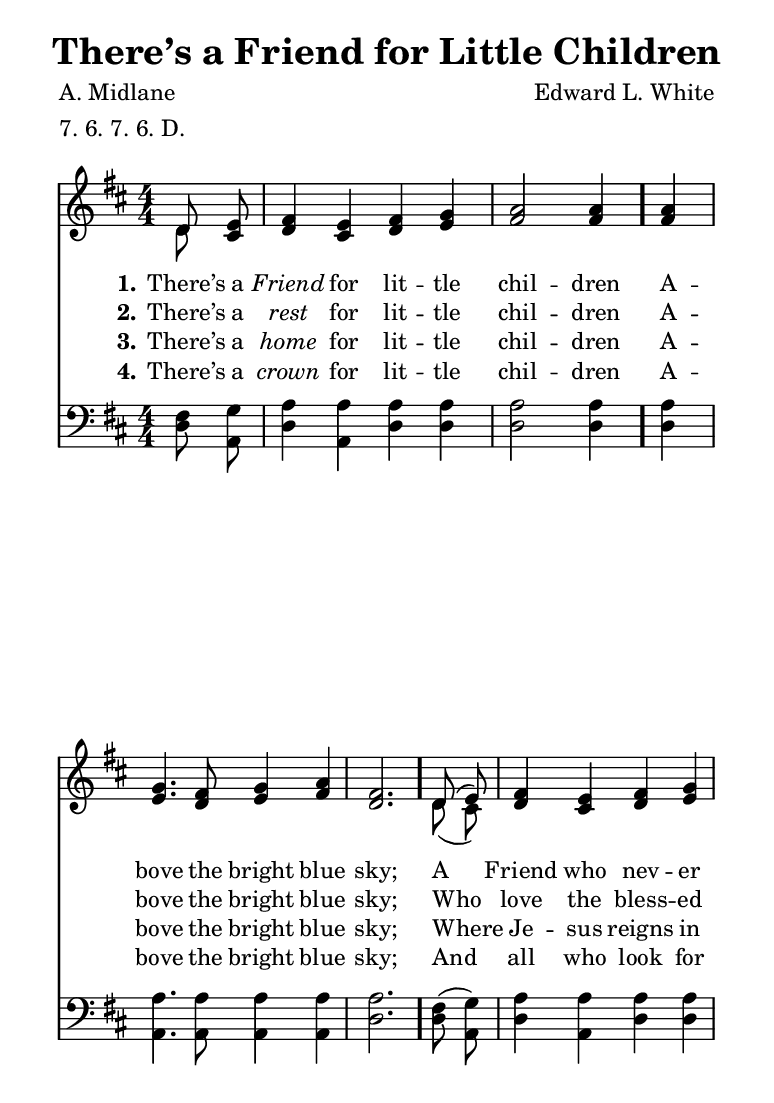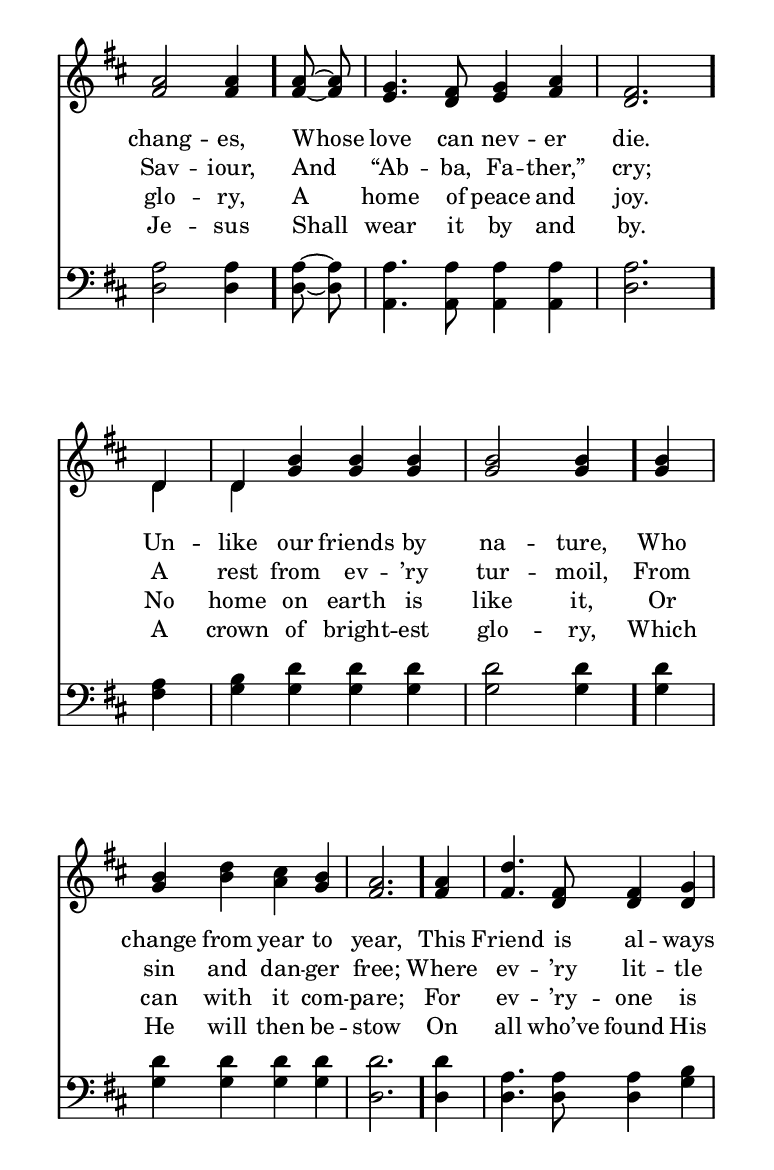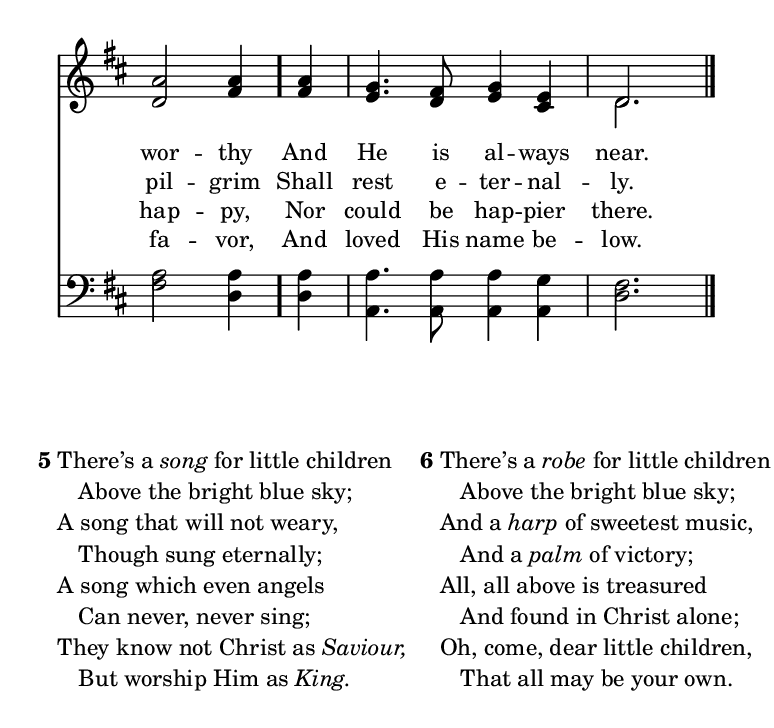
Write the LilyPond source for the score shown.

\include "common/global.ily"
\paper {
  \include "common/paper.ily"
  ragged-last-bottom = ##t
}

\header{
  %children
  hymnnumber = "323"
  title = "There’s a Friend for Little Children"
  tunename = "Watcher"
  meter = "7. 6. 7. 6. D."
  poet = "A. Midlane"
  composer = "Edward L. White"
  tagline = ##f
}

global = {
  \include "common/overrides.ily"
  \override Staff.TimeSignature.style = #'numbered
  \time 4/4
  \override Score.MetronomeMark.transparent = ##t % hide all fermata changes too
  \tempo 4=90
  \key d \major
  \partial 4
  \autoBeamOff
}

patternA = { c8 c | c4 c c c | c2 c4 }
patternB = { c4 | c4. c8 c4 c | c2. }
patternC = { c8 ~ c8 | c4. c8 c4 c | c2. }
patternD = { c4 | c c c c | c2 c4 }
patternE = { c4 | c c c c | c2. }
patternF = { c4 | c4. c8 c4 c | c2 c4 }

notesSoprano = {
\global
\relative c' {

  \changePitch \patternA { d e | fis e fis g | a a }
  \changePitch \patternB { a | g fis g a | fis } \eogbreak
  \changePitch \patternA { d( e) | fis e fis g | a a }
  \changePitch \patternC { a a | g fis g a | fis } \eogbreak
  \changePitch \patternD { d | d b' b b | b b }
  \changePitch \patternE { b | b d cis b | a } \eogbreak
  \changePitch \patternF { a | d fis, fis g | a a }
  \changePitch \patternB { a | g fis g e | d }

  \bar "|."

}
}

notesAlto = {
\global
\relative e' {

  \changePitch \patternA { d cis | d cis d e | fis fis }
  \changePitch \patternB { fis | e d e fis | d }
  \changePitch \patternA { d( cis) | d cis d e | fis fis }
  \changePitch \patternC { fis fis | e d e fis | d }
  \changePitch \patternD { d | d g g g | g g }
  \changePitch \patternE { g | g b a g | fis }
  \changePitch \patternF { fis | fis d d d | d fis }
  \changePitch \patternB { fis | e d e cis | d }

}
}

notesTenor = {
\global
\relative a {

  \changePitch \patternA { fis g | a a a a | a a }
  \changePitch \patternB { a | a a a a | a }
  \changePitch \patternA { fis( g) | a a a a | a a }
  \changePitch \patternC { a a | a a a a | a }
  \changePitch \patternD { a | b d d d | d d }
  \changePitch \patternE { d | d d d d | d }
  \changePitch \patternF { d | a a a b | a a }
  \changePitch \patternB { a | a a a g | fis }

}
}

notesBass = {
\global
\relative f {

  \changePitch \patternA { d a | d a d d | d d }
  \changePitch \patternB { d | a a a a | d }
  \changePitch \patternA { d( a) | d a d d | d d }
  \changePitch \patternC { d d | a a a a | d }
  \changePitch \patternD { fis | g g g g | g g }
  \changePitch \patternE { g | g g g g | d }
  \changePitch \patternF { d | d d d g | fis d }
  \changePitch \patternB { d | a a a a | d }

}
}

wordsA = \lyricmode {
\set stanza = "1."

There’s a \italicsOn Friend \italicsOff for lit -- tle chil -- dren \bar "."
A -- bove the bright blue sky; \bar "."
A Friend who nev -- er chang -- es, \bar "."
Whose love can nev -- er die. \bar "."
Un -- like our friends by na -- ture, \bar "."
Who change from year to year, \bar "."
This Friend is al -- ways wor -- thy \bar "."
And He is al -- ways near. \bar "."

}

wordsB = \lyricmode {
\set stanza = "2."

There’s a \italicsOn rest \italicsOff for lit -- tle chil -- dren
A -- bove the bright blue sky;
Who love the bless -- ed Sav -- iour,
And “Ab -- ba, Fa -- ther,” cry;
A rest from ev -- ’ry tur -- moil,
From sin and dan -- ger free;
Where ev -- ’ry lit -- tle pil -- grim
Shall rest e -- ter -- nal -- ly.

}

wordsC = \lyricmode {
\set stanza = "3."

There’s a \italicsOn home \italicsOff for lit -- tle chil -- dren
A -- bove the bright blue sky;
Where Je -- sus reigns in glo -- ry,
A home of peace and joy.
No home on earth is like it,
Or can with it com -- pare;
For ev -- ’ry -- one is hap -- py,
Nor could be hap -- pier there.

}

wordsD = \lyricmode {
\set stanza = "4."

There’s a \italicsOn crown \italicsOff for lit -- tle chil -- dren
A -- bove the bright blue sky;
And all who look for Je -- sus
Shall wear it by and by.
A crown of bright -- est glo -- ry,
Which He will then be -- stow
On all who’ve found His fa -- vor,
And loved His name be -- low.

}

wordsE = \markuplist {

\line { There’s a \italic song for little children }
\line { { \hspace #2 } Above the bright blue sky; }
\line { A song that will not weary, }
\line { { \hspace #2 } Though sung eternally; }
\line { A song which even angels }
\line { { \hspace #2 } Can never, never sing; }
\line { They know not Christ as \italic Saviour, }
\line { { \hspace #2 } But worship Him as \italic King. }

}

wordsF = \markuplist {

\line { There’s a \italic robe for little children }
\line { { \hspace #2 } Above the bright blue sky; }
\line { And a \italic harp of sweetest music, }
\line { { \hspace #2 } And a \italic palm of victory; }
\line { All, all above is treasured }
\line { { \hspace #2 } And found in Christ alone; }
\line { Oh, come, dear little children, }
\line { { \hspace #2 } That all may be your own. }

}

\score {
  \context ChoirStaff <<
    \context Staff = upper <<
      \set Staff.autoBeaming = ##f
      \set ChoirStaff.systemStartDelimiter = #'SystemStartBar
      \set ChoirStaff.printPartCombineTexts = ##f
      \partcombine #'(2 . 11) \notesSoprano \notesAlto
      \context NullVoice = sopranos { \voiceOne << \notesSoprano >> }
      \context Lyrics = one   \lyricsto sopranos \wordsA
      \context Lyrics = two   \lyricsto sopranos \wordsB
      \context Lyrics = three \lyricsto sopranos \wordsC
      \context Lyrics = four  \lyricsto sopranos \wordsD
    >>
    \context Staff = men <<
      \set Staff.autoBeaming = ##f
      \clef bass
      \set ChoirStaff.printPartCombineTexts = ##f
      \partcombine #'(2 . 11) \notesTenor \notesBass
    >>
  >>
  \layout {
    \include "common/layout.ily"
  }
  #(cond ((ly:get-option 'eog-midi-permitted) #{ \midi{
    \include "common/midi.ily"
  } #}))
}

\noPageBreak

\markup { \fill-line {
  \null
  \line{ \bold 5 \column { \wordsE } }
  \null
  \line{ \bold 6 \column { \wordsF } }
  \null
} }

\version "2.19.49"  % necessary for upgrading to future LilyPond versions.

% vi:set et ts=2 sw=2 ai nocindent syntax=lilypond:
